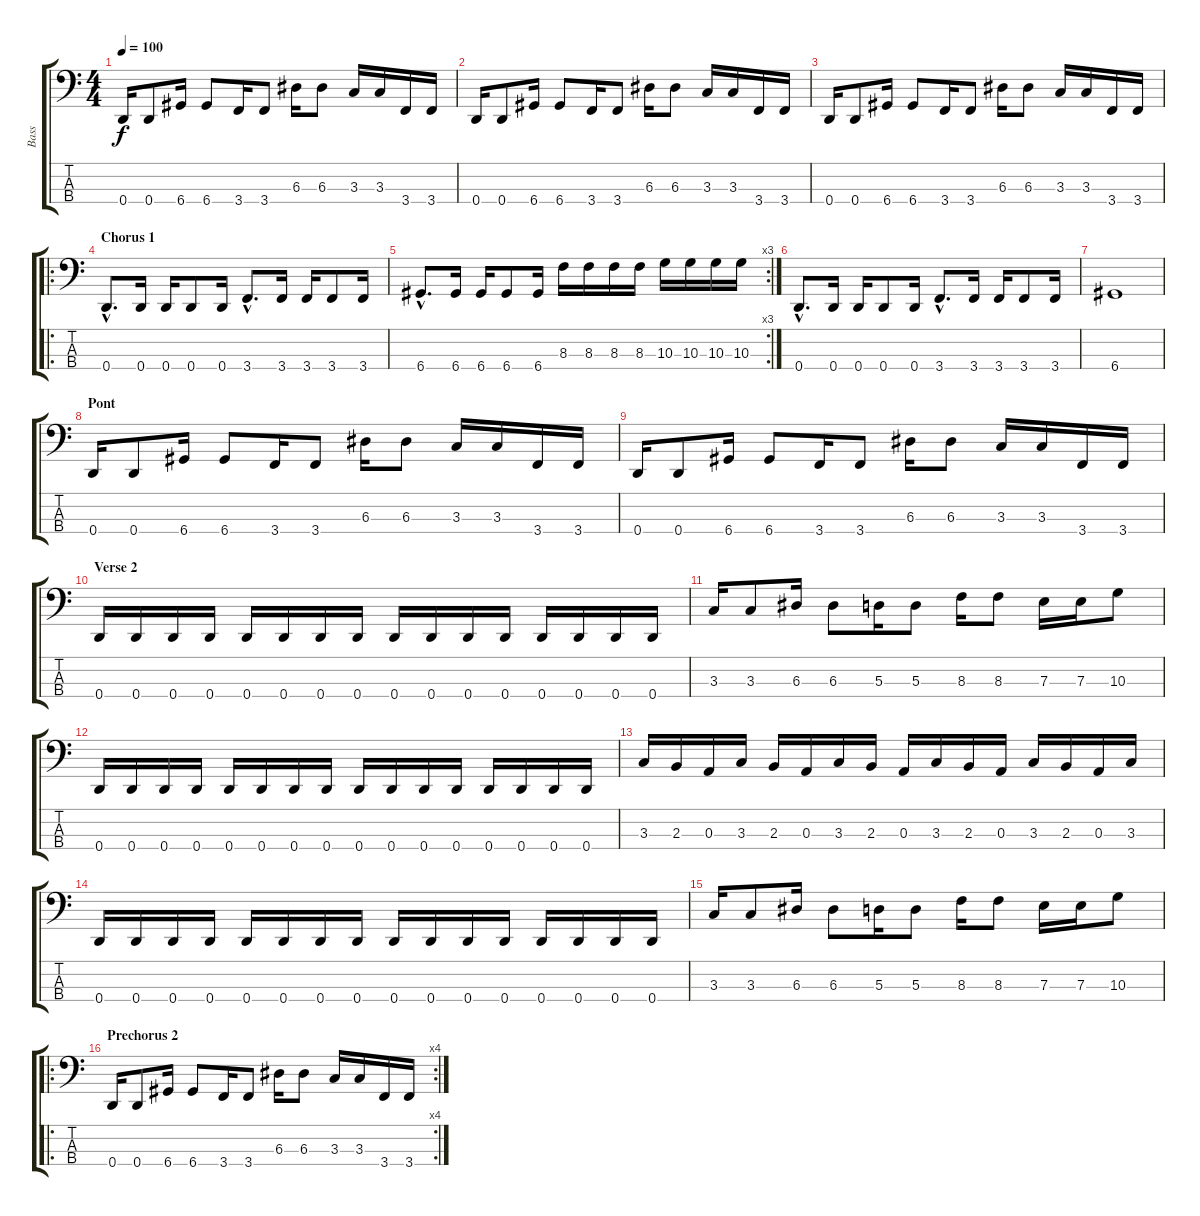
\track ("Bass" "Bass") {instrument electricbasspick}
\staff {score tabs}
\tuning (G2 D2 A1 D1) {hide}
\ts (4 4)
\tempo 100
\clef f4
\ks c
0.4.16{dy f} 0.4.8 6.4.16 6.4.8 3.4.16 3.4.8 6.3.16 6.3.8 3.3.16 3.3.16 3.4.16 3.4.16 |
0.4.16 0.4.8 6.4.16 6.4.8 3.4.16 3.4.8 6.3.16 6.3.8 3.3.16 3.3.16 3.4.16 3.4.16 |
0.4.16 0.4.8 6.4.16 6.4.8 3.4.16 3.4.8 6.3.16 6.3.8 3.3.16 3.3.16 3.4.16 3.4.16 |
\ro
\section ("" "Chorus 1")
0.4{hac}.8{d} 0.4.16 0.4.16 0.4.8 0.4.16 3.4{hac}.8{d} 3.4.16 3.4.16 3.4.8 3.4.16 |
\rc 3
6.4{hac}.8{d} 6.4.16 6.4.16 6.4.8 6.4.16 8.3.16 8.3.16 8.3.16 8.3.16 10.3.16 10.3.16 10.3.16 10.3.16 |
0.4{hac}.8{d} 0.4.16 0.4.16 0.4.8 0.4.16 3.4{hac}.8{d} 3.4.16 3.4.16 3.4.8 3.4.16 |
6.4.1 |
\section ("" "Pont")
0.4.16 0.4.8 6.4.16 6.4.8 3.4.16 3.4.8 6.3.16 6.3.8 3.3.16 3.3.16 3.4.16 3.4.16 |
0.4.16 0.4.8 6.4.16 6.4.8 3.4.16 3.4.8 6.3.16 6.3.8 3.3.16 3.3.16 3.4.16 3.4.16 |
\section ("" "Verse 2")
0.4.16 0.4.16 0.4.16 0.4.16 0.4.16 0.4.16 0.4.16 0.4.16 0.4.16 0.4.16 0.4.16 0.4.16 0.4.16 0.4.16 0.4.16 0.4.16 |
3.3.16 3.3.8 6.3.16 6.3.8 5.3.16 5.3.8 8.3.16 8.3.8 7.3.16 7.3.16 10.3.8 |
0.4.16 0.4.16 0.4.16 0.4.16 0.4.16 0.4.16 0.4.16 0.4.16 0.4.16 0.4.16 0.4.16 0.4.16 0.4.16 0.4.16 0.4.16 0.4.16 |
3.3.16 2.3.16 0.3.16 3.3.16 2.3.16 0.3.16 3.3.16 2.3.16 0.3.16 3.3.16 2.3.16 0.3.16 3.3.16 2.3.16 0.3.16 3.3.16 |
0.4.16 0.4.16 0.4.16 0.4.16 0.4.16 0.4.16 0.4.16 0.4.16 0.4.16 0.4.16 0.4.16 0.4.16 0.4.16 0.4.16 0.4.16 0.4.16 |
3.3.16 3.3.8 6.3.16 6.3.8 5.3.16 5.3.8 8.3.16 8.3.8 7.3.16 7.3.16 10.3.8 |
\ro
\rc 4
\section ("" "Prechorus 2")
0.4.16 0.4.8 6.4.16 6.4.8 3.4.16 3.4.8 6.3.16 6.3.8 3.3.16 3.3.16 3.4.16 3.4.16
